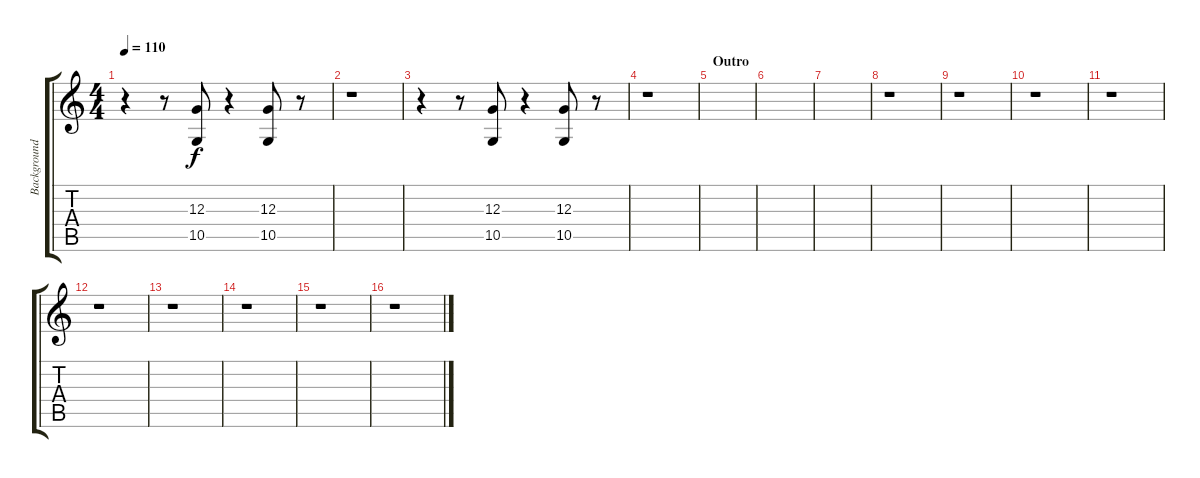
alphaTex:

\track ("Background Vocals" "Background") {instrument choiraahs}
\staff {score tabs}
\tuning (E4 B3 G3 D3 A2 E2) {hide}
\ts (4 4)
\tempo 110
\clef g2
\ks c
r.4{dy f} r.8 (12.3 10.5).8 r.4 (12.3 10.5).8 r.8 |
r.1 |
r.4 r.8 (12.3 10.5).8 r.4 (12.3 10.5).8 r.8 |
r.1 |
\section ("" "Outro")
|
|
|
r.1 |
r.1 |
r.1 |
r.1 |
r.1 |
r.1 |
r.1 |
r.1 |
r.1
